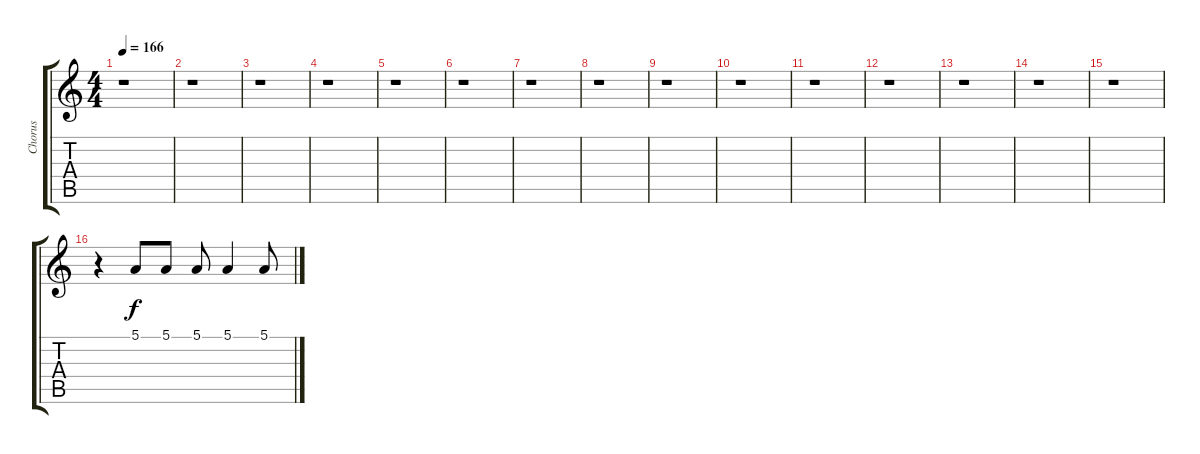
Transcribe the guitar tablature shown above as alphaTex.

\track ("Chorus" "Chorus") {instrument piccolo}
\staff {score tabs}
\tuning (E4 B3 G3 D3 A2 E2) {hide}
\ts (4 4)
\tempo 166
\clef g2
\ks c
r.1{dy f} |
r.1 |
r.1 |
r.1 |
r.1 |
r.1 |
r.1 |
r.1 |
r.1 |
r.1 |
r.1 |
r.1 |
r.1 |
r.1 |
r.1 |
r.4 5.1.8 5.1.8 5.1.8 5.1.4 5.1.8
